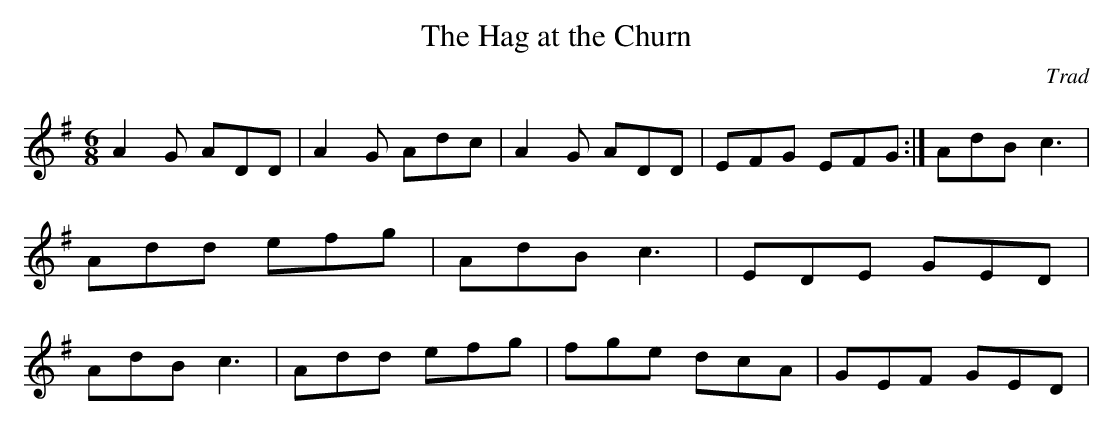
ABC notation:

X:1
T:Hag at the Churn, The
M:6/8
L:1/8
C:Trad
K:G
A2G ADD|A2G Adc|A2G ADD|EFG EFG:|\
AdB c3|Add efg|AdB c3|EDE GED|AdB c3|Add efg|fge dcA|GEF GED|
